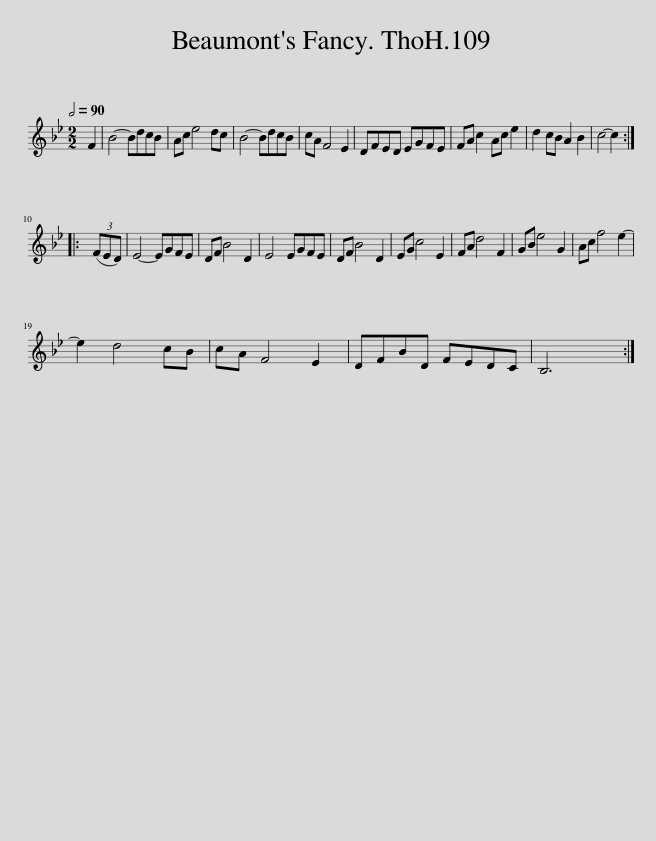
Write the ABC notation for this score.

X:1
L:1/8
Q:1/2=90
M:2/2
I:linebreak $
K:Bb
V:1 treble
V:1
 F2 | B4- BdcB | Ac e4 dc | B4- BdcB | cA F4 E2 | %5
 DFED EGFE | FA c2 Ac e2 | d2 cB A2 B2 | c4- c2 ::$ (3(FED) | %10
 E4- EGFE | DF B4 D2 | E4 EGFE | DF B4 D2 | EG c4 E2 | %15
 FA d4 F2 | GB e4 G2 | Ac f4 e2- |$ e2 d4 cB | cA F4 E2 | %20
 DFBD FEDC | B,6 :| %22
